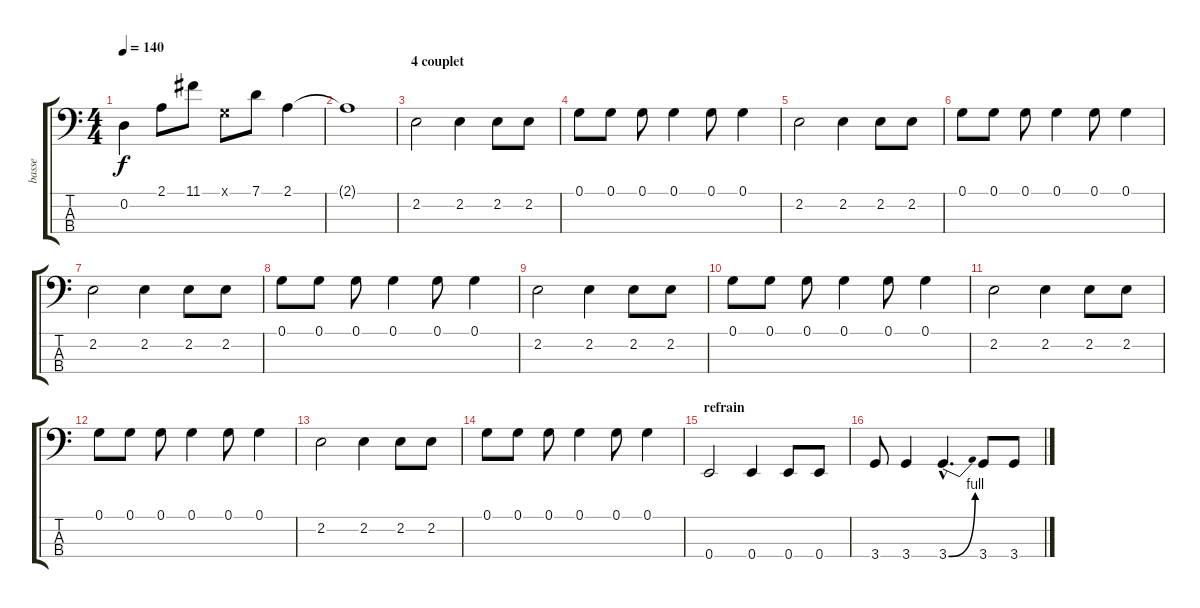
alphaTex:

\track ("basse" "basse") {instrument acousticbass}
\staff {score tabs}
\tuning (G2 D2 A1 E1) {hide}
\ts (4 4)
\tempo 140
\clef f4
\ks c
0.2.4{dy f} 2.1.8 11.1.8 0.1{x}.8 7.1.8 2.1.4 |
2.1{t}.1 |
\section ("" "4 couplet")
2.2.2 2.2.4 2.2.8 2.2.8 |
0.1.8 0.1.8 0.1.8 0.1.4 0.1.8 0.1.4 |
2.2.2 2.2.4 2.2.8 2.2.8 |
0.1.8 0.1.8 0.1.8 0.1.4 0.1.8 0.1.4 |
2.2.2 2.2.4 2.2.8 2.2.8 |
0.1.8 0.1.8 0.1.8 0.1.4 0.1.8 0.1.4 |
2.2.2 2.2.4 2.2.8 2.2.8 |
0.1.8 0.1.8 0.1.8 0.1.4 0.1.8 0.1.4 |
2.2.2 2.2.4 2.2.8 2.2.8 |
0.1.8 0.1.8 0.1.8 0.1.4 0.1.8 0.1.4 |
2.2.2 2.2.4 2.2.8 2.2.8 |
0.1.8 0.1.8 0.1.8 0.1.4 0.1.8 0.1.4 |
\section ("" "refrain")
0.4.2{instrument electricbassfinger} 0.4.4 0.4.8 0.4.8 |
3.4.8 3.4.4 3.4{be (bend 0 0 60 4) hac}.4{d} 3.4.8 3.4.8
